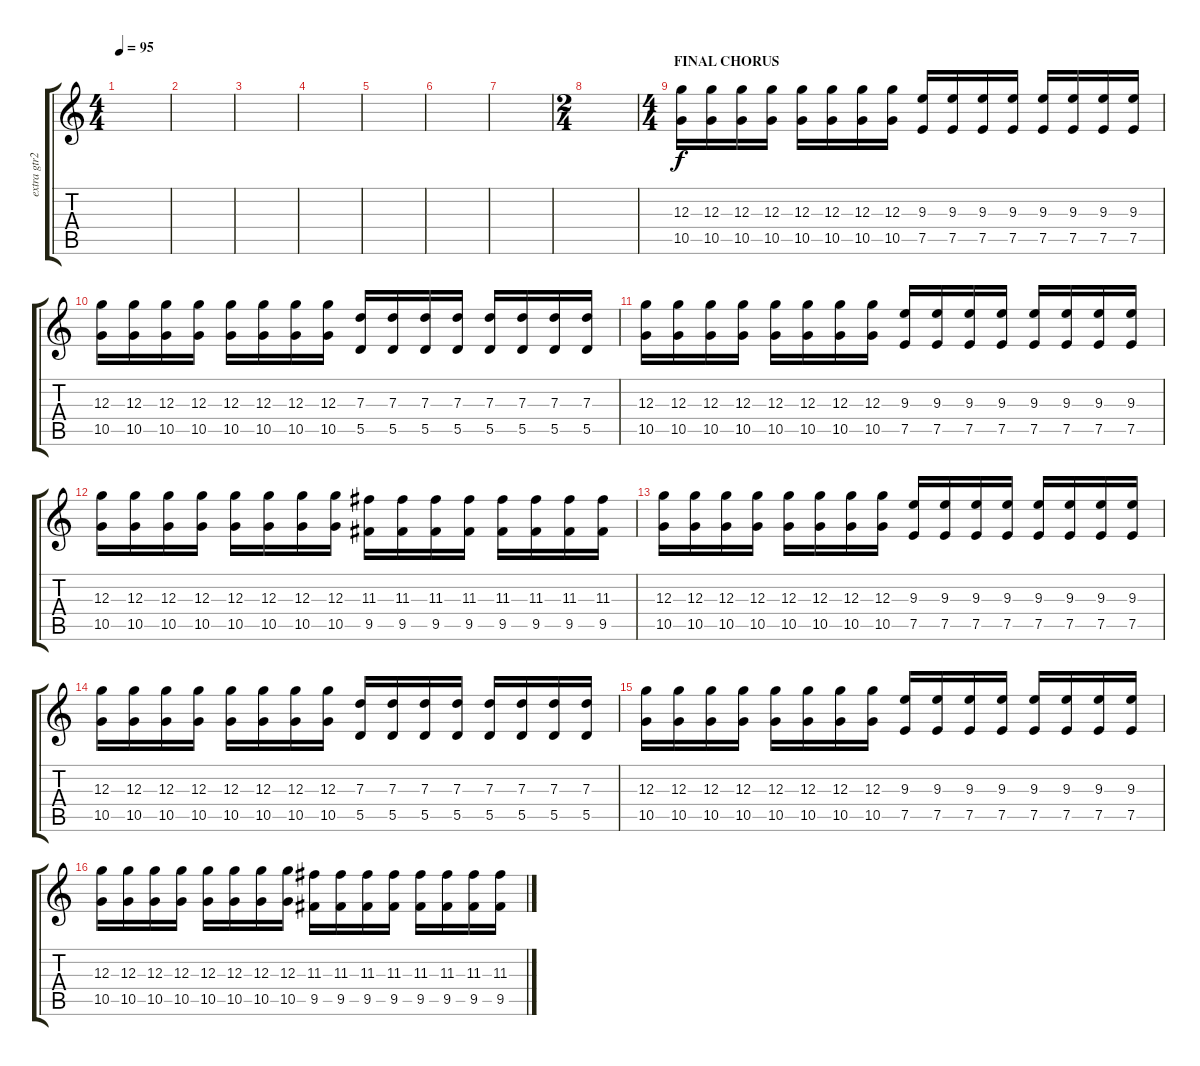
\track ("extra gtr2" "extra gtr2") {instrument distortionguitar}
\staff {score tabs}
\tuning (E4 B3 G3 D3 A2 E2) {hide}
\ts (4 4)
\tempo 95
\clef g2
\ks c
|
|
|
|
|
|
|
\ts (2 4)
|
\ts (4 4)
\section ("" "FINAL CHORUS")
(12.3 10.5).16 (12.3 10.5).16 (12.3 10.5).16 (12.3 10.5).16 (12.3 10.5).16 (12.3 10.5).16 (12.3 10.5).16 (12.3 10.5).16 (9.3 7.5).16 (9.3 7.5).16 (9.3 7.5).16 (9.3 7.5).16 (9.3 7.5).16 (9.3 7.5).16 (9.3 7.5).16 (9.3 7.5).16 |
(12.3 10.5).16 (12.3 10.5).16 (12.3 10.5).16 (12.3 10.5).16 (12.3 10.5).16 (12.3 10.5).16 (12.3 10.5).16 (12.3 10.5).16 (7.3 5.5).16 (7.3 5.5).16 (7.3 5.5).16 (7.3 5.5).16 (7.3 5.5).16 (7.3 5.5).16 (7.3 5.5).16 (7.3 5.5).16 |
(12.3 10.5).16 (12.3 10.5).16 (12.3 10.5).16 (12.3 10.5).16 (12.3 10.5).16 (12.3 10.5).16 (12.3 10.5).16 (12.3 10.5).16 (9.3 7.5).16 (9.3 7.5).16 (9.3 7.5).16 (9.3 7.5).16 (9.3 7.5).16 (9.3 7.5).16 (9.3 7.5).16 (9.3 7.5).16 |
(12.3 10.5).16 (12.3 10.5).16 (12.3 10.5).16 (12.3 10.5).16 (12.3 10.5).16 (12.3 10.5).16 (12.3 10.5).16 (12.3 10.5).16 (11.3 9.5).16 (11.3 9.5).16 (11.3 9.5).16 (11.3 9.5).16 (11.3 9.5).16 (11.3 9.5).16 (11.3 9.5).16 (11.3 9.5).16 |
(12.3 10.5).16 (12.3 10.5).16 (12.3 10.5).16 (12.3 10.5).16 (12.3 10.5).16 (12.3 10.5).16 (12.3 10.5).16 (12.3 10.5).16 (9.3 7.5).16 (9.3 7.5).16 (9.3 7.5).16 (9.3 7.5).16 (9.3 7.5).16 (9.3 7.5).16 (9.3 7.5).16 (9.3 7.5).16 |
(12.3 10.5).16 (12.3 10.5).16 (12.3 10.5).16 (12.3 10.5).16 (12.3 10.5).16 (12.3 10.5).16 (12.3 10.5).16 (12.3 10.5).16 (7.3 5.5).16 (7.3 5.5).16 (7.3 5.5).16 (7.3 5.5).16 (7.3 5.5).16 (7.3 5.5).16 (7.3 5.5).16 (7.3 5.5).16 |
(12.3 10.5).16 (12.3 10.5).16 (12.3 10.5).16 (12.3 10.5).16 (12.3 10.5).16 (12.3 10.5).16 (12.3 10.5).16 (12.3 10.5).16 (9.3 7.5).16 (9.3 7.5).16 (9.3 7.5).16 (9.3 7.5).16 (9.3 7.5).16 (9.3 7.5).16 (9.3 7.5).16 (9.3 7.5).16 |
(12.3 10.5).16 (12.3 10.5).16 (12.3 10.5).16 (12.3 10.5).16 (12.3 10.5).16 (12.3 10.5).16 (12.3 10.5).16 (12.3 10.5).16 (11.3 9.5).16 (11.3 9.5).16 (11.3 9.5).16 (11.3 9.5).16 (11.3 9.5).16 (11.3 9.5).16 (11.3 9.5).16 (11.3 9.5).16
